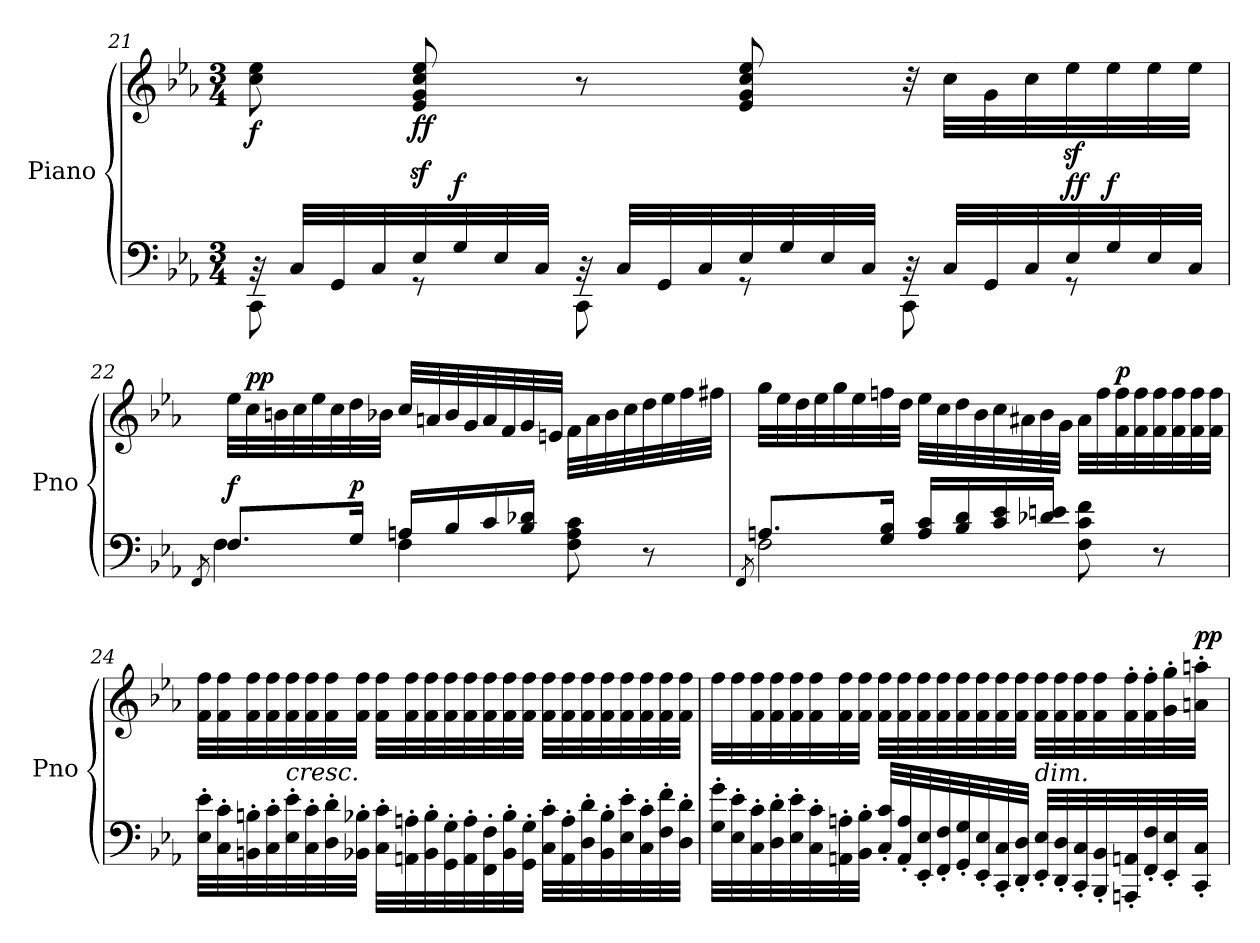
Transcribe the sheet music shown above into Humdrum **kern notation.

**kern	**kern	**dynam
*part1	*part1	*part1
*staff2	*staff1	*staff1/2
*I"Piano	*	*
*I'Pno	*	*
*clefF4	*clefG2	*
*k[b-e-a-]	*k[b-e-a-]	*
*M3/4	*M3/4	*
=21	=21	=21
*^	*	*
!	!	!	!LO:DY:b
32rBB	8CC\	8cc\ 8ee-\	f
32C/LLL	.	.	.
32GG/	.	.	.
32C/	.	.	.
!	!	!	!LO:DY:b
32E-/	8rGG	8e-/z< 8g/z< 8cc/z< 8ee-/z<	ff
!	!	!	!LO:DY:a=2
32G/	.	.	f
32E-/	.	.	.
32C/JJJ	.	.	.
32rBB	8CC\	8r	.
32C/LLL	.	.	.
32GG/	.	.	.
32C/	.	.	.
32E-/	8rGG	8e-/ 8g/ 8cc/ 8ee-/	.
32G/	.	.	.
32E-/	.	.	.
32C/JJJ	.	.	.
32rBB	8CC\	32r	.
32C/LLL	.	32cc\LLL	.
32GG/	.	32g\	.
32C/	.	32cc\	.
!	!	!	!LO:DY:a=2
32E-/	8rGG	32ee-z<\	ff
!	!	!	!LO:DY:a=2
32G/	.	32ee-\	f
32E-/	.	32ee-\	.
32C/JJJ	.	32ee-\JJJ	.
!!LO:LB:g=z
=22	=22	=22	=22
8qFF/	.	.	.
!	!	!	!LO:DY:a=2
8.F/L	4F\	32ee-\LLL	f
!	!	!	!LO:DY:a
.	.	32cc\	pp
.	.	32bn\	.
.	.	32cc\	.
.	.	32ee-\	.
.	.	32cc\	.
!	!	!	!LO:DY:a=2
16G/Jk	.	32dd\	p
.	.	32b-X\JJJ	.
16An/LL	4F\	32cc/LLL	.
.	.	32an/	.
16B-/	.	32b-/	.
.	.	32g/	.
16c/	.	32a/	.
.	.	32f/	.
16B-/ 16d-X/JJ	.	32g/	.
.	.	32en/JJJ	.
8F\ 8A\ 8c\	4rBByy	32f\LLL	.
.	.	32a\	.
.	.	32b-\	.
.	.	32cc\	.
8r	.	32dd\	.
.	.	32ee-\	.
.	.	32ff\	.
.	.	32ff#X\JJJ	.
=23	=23	=23	=23
8qFF/	.	.	.
!	!	!	!LO:DY:a=2
!	!	!	!LO:DY:n=1:a
8.An/L	2F\	32gg\LLL	f mp
.	.	32ee-\	.
.	.	32dd\	.
.	.	32ee-\	.
.	.	32gg\	.
.	.	32ee-\	.
16G/ 16B-/Jk	.	32ffn\	.
.	.	32dd\JJJ	.
16A/ 16c/LL	.	32ee-\LLL	.
.	.	32cc\	.
16B-/ 16d/	.	32dd\	.
.	.	32b-\	.
16c/ 16e-/	.	32cc\	.
.	.	32a#X\	.
16d-X/ 16en/JJ	.	32b-\	.
.	.	32g\JJJ	.
8F\ 8c\ 8f\	4rGGyy	32a#\LLL	.
.	.	32ff\	.
!	!	!	!LO:DY:n=2:a
.	.	32f\ 32ff\	p
.	.	32f\ 32ff\	.
8r	.	32f\ 32ff\	.
.	.	32f\ 32ff\	.
.	.	32f\ 32ff\	.
.	.	32f\ 32ff\JJJ	.
*v	*v	*	*
!!LO:LB:g=z
=24	=24	=24
!	!	!LO:DY:a=2
!	!	!LO:DY:n=1:a
32E-\' 32e-\'LLL	32f\ 32ff\LLL	mp p
32C\' 32c\'	32f\ 32ff\	.
32BBn\' 32Bn\'	32f\ 32ff\	.
32C\' 32c\'	32f\ 32ff\	.
!LO:TX:a:i:t=cresc.	!	!
32E-\' 32e-\'	32f\ 32ff\	.
32C\' 32c\'	32f\ 32ff\	.
32D\' 32d\'	32f\ 32ff\	.
32BB-X\' 32B-X\'JJJ	32f\ 32ff\JJJ	.
32C\' 32c\'LLL	32f\ 32ff\LLL	.
32AAn\' 32An\'	32f\ 32ff\	.
32BB-\' 32B-\'	32f\ 32ff\	.
32GG\' 32G\'	32f\ 32ff\	.
32AA\' 32A\'	32f\ 32ff\	.
32FF\' 32F\'	32f\ 32ff\	.
32BB-\' 32B-\'	32f\ 32ff\	.
32GG\' 32G\'JJJ	32f\ 32ff\JJJ	.
32C\' 32c\'LLL	32f\ 32ff\LLL	.
32AA\' 32A\'	32f\ 32ff\	.
32D\' 32d\'	32f\ 32ff\	.
32BB-\' 32B-\'	32f\ 32ff\	.
32E-\' 32e-\'	32f\ 32ff\	.
32C\' 32c\'	32f\ 32ff\	.
32F\' 32f\'	32f\ 32ff\	.
32D\' 32d\'JJJ	32f\ 32ff\JJJ	.
=25	=25	=25
!	!	!LO:DY:a=2
!	!	!LO:DY:n=1:a
32G\' 32g\'LLL	32ff\LLL	f mf
32E-\' 32e-\'	32ff\	.
32C\' 32c\'	32f\ 32ff\	.
32D\' 32d\'	32f\ 32ff\	.
32E-\' 32e-\'	32f\ 32ff\	.
32C\' 32c\'	32f\ 32ff\	.
32AAn\' 32An\'	32f\ 32ff\	.
32BB-\' 32B-\'JJJ	32f\ 32ff\JJJ	.
32C/' 32c/'LLL	32f\ 32ff\LLL	.
32AA/' 32A/'	32f\ 32ff\	.
32EE-/' 32E-/'	32f\ 32ff\	.
32FF/' 32F/'	32f\ 32ff\	.
32GG/' 32G/'	32f\ 32ff\	.
32EE-/' 32E-/'	32f\ 32ff\	.
32CC/' 32C/'	32f\ 32ff\	.
32DD/' 32D/'JJJ	32f\ 32ff\JJJ	.
!LO:TX:a:i:t=dim.	!	!
!	!	!LO:DY:n=2:b=2
!	!	!LO:DY:n=3:a
32EE-/' 32E-/'LLL	32f\ 32ff\LLL	f mf
32DD/' 32D/'	32f\ 32ff\	.
32CC/' 32C/'	32f\ 32ff\	.
32BBB-/' 32BB-/'	32f\ 32ff\	.
32AAAn/' 32AAn/'	32f\' 32ff\'	.
32FF/' 32F/'	32f\' 32ff\'	.
32EE-/' 32E-/'	32g\' 32gg\'	.
!	!	!LO:DY:n=4:b=2
!	!	!LO:DY:n=5:a
32CC/' 32C/'JJJ	32an\' 32aan\'JJJ	p p
=	=	=
*-	*-	*-
